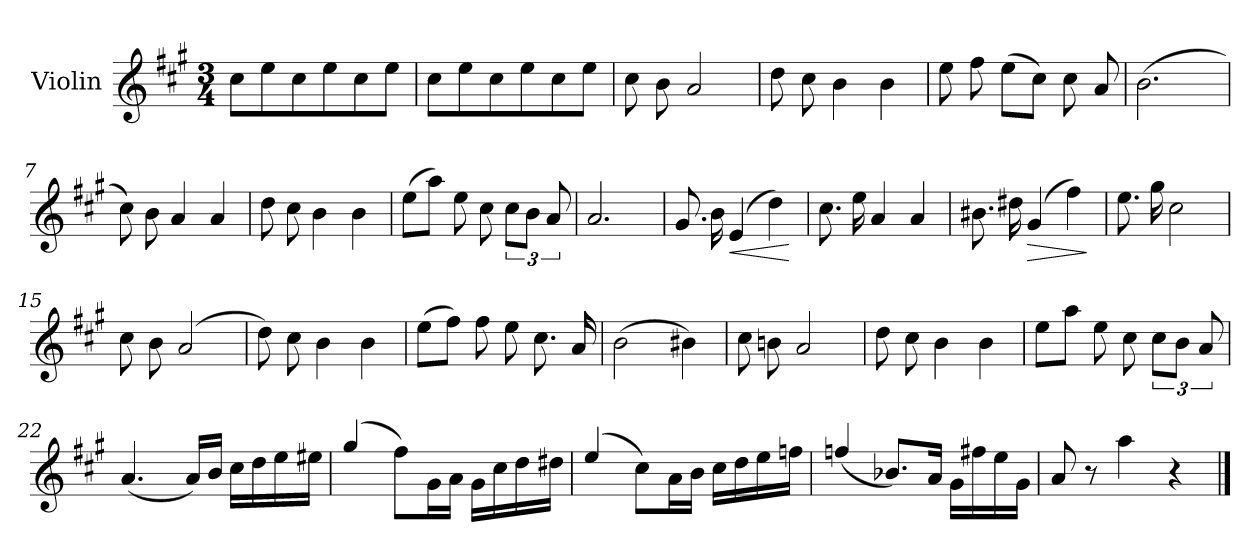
**kern	**dynam
*part1	*part1
*staff1	*staff1
*I"Violin	*
*I'Vln.	*
*clefG2	*
*k[f#c#g#]	*
*M3/4	*
=1	=1
!	!LO:DY:a
8cc#L	Allegretto
8ee	.
8cc#	.
8ee	.
8cc#	.
8eeJ	.
=2	=2
8cc#L	.
8ee	.
8cc#	.
8ee	.
8cc#	.
8eeJ	.
=3	=3
8cc#\	.
8b\	.
2a/	.
=4	=4
8dd\	.
8cc#\	.
4b\	.
4b\	.
=5	=5
8ee\	.
8ff#\	.
(>8eeL	.
8cc#J)	.
8cc#\	.
8a/	.
=6	=6
(>2.b\	.
!!LO:LB:g=z
=7	=7
8cc#\)	.
8b\	.
4a/	.
4a/	.
=8	=8
8dd\	.
8cc#\	.
4b\	.
4b\	.
=9	=9
(>8eeL	.
8aaJ)	.
8ee\	.
8cc#\	.
12cc#L	.
12bJ	.
12a/	.
=10	=10
2.a/	.
=11	=11
8.g#/	.
16b\	.
!	!LO:HP:b
(>4e/	<
4dd\)	.
.	[
=12	=12
8.cc#\	.
16ee\	.
4a/	.
4a/	.
!!LO:LB:g=z
=13	=13
8.b#X\	.
16dd#X\	.
!	!LO:HP:b
(>4g#/	>
4ff#\)	.
.	]
=14	=14
8.ee\	.
16gg#\	.
2cc#\	.
=15	=15
8cc#\	.
8b\	.
(>2a/	.
=16	=16
8dd\)	.
8cc#\	.
4b\	.
4b\	.
=17	=17
(>8eeL	.
8ff#J)	.
8ff#\	.
8ee\	.
8.cc#\	.
16a/	.
=18	=18
(>2b\	.
4b#X\)	.
=19	=19
8cc#\	.
8bn\	.
2a/	.
!!LO:LB:g=z
=20	=20
8dd\	.
8cc#\	.
4b\	.
4b\	.
=21	=21
8eeL	.
8aaJ	.
8ee\	.
8cc#\	.
12cc#L	.
12bJ	.
12a/	.
=22	=22
(<4.a/	.
16aLL)	.
16bJJ	.
16cc#LL	.
16dd	.
16ee	.
16ee#XJJ	.
=23	=23
(<4gg#/	.
8ff#L)	.
16g#L	.
16aJJ	.
16g#LL	.
16cc#	.
16dd	.
16dd#XJJ	.
=24	=24
(<4ee/	.
8cc#L)	.
16aL	.
16bJJ	.
16cc#LL	.
16dd	.
16ee	.
16ffnJJ	.
!!LO:LB:g=z
=25	=25
(<4ffn/	.
8.b-XL)	.
16aJk	.
16g#LL	.
16ff#X	.
16ee	.
16g#JJ	.
=26	=26
8a/	.
8r	.
4aa\	.
4r	.
==	==
*-	*-
